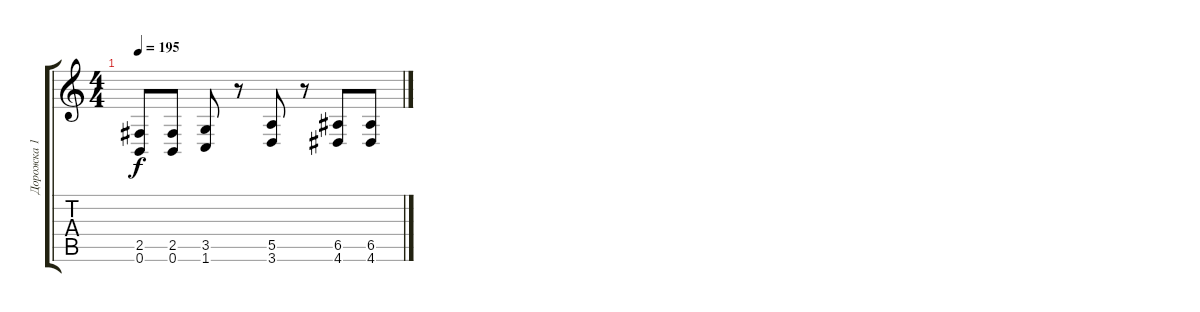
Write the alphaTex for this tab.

\track ("Дорожка 1" "Дорожка 1") {instrument distortionguitar}
\staff {score tabs}
\tuning (B3 Gb3 D3 A2 E2 B1) {hide}
\ts (4 4)
\tempo 195
\clef g2
\ks c
(2.5 0.6).8{dy f} (2.5 0.6).8 (3.5 1.6).8 r.8 (5.5 3.6).8 r.8 (6.5 4.6).8 (6.5 4.6).8
